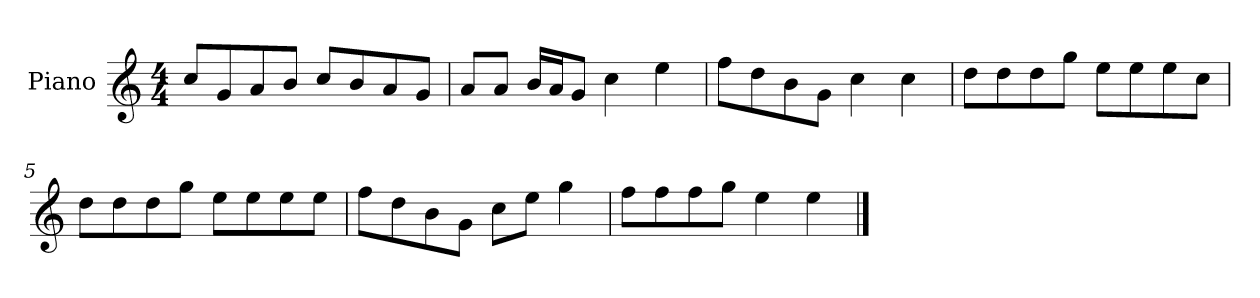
**kern
*part1
*staff1
*I"Piano
*I'P-no
*clefG2
*k[]
*M4/4
*MM90
=1
8cc/L
8g/
8a/
8b/J
8cc/L
8b/
8a/
8g/J
=2
8a/L
8a/J
16b/LL
16a/J
8g/J
4cc\
4ee\
=3
8ff\L
8dd\
8b\
8g\J
4cc\
4cc\
=4
8dd\L
8dd\
8dd\
8gg\J
8ee\L
8ee\
8ee\
8cc\J
=5
8dd\L
8dd\
8dd\
8gg\J
8ee\L
8ee\
8ee\
8ee\J
!!LO:LB:g=z
=6
8ff\L
8dd\
8b\
8g\J
8cc\L
8ee\J
4gg\
=7
8ff\L
8ff\
8ff\
8gg\J
4ee\
4ee\
==
*-
